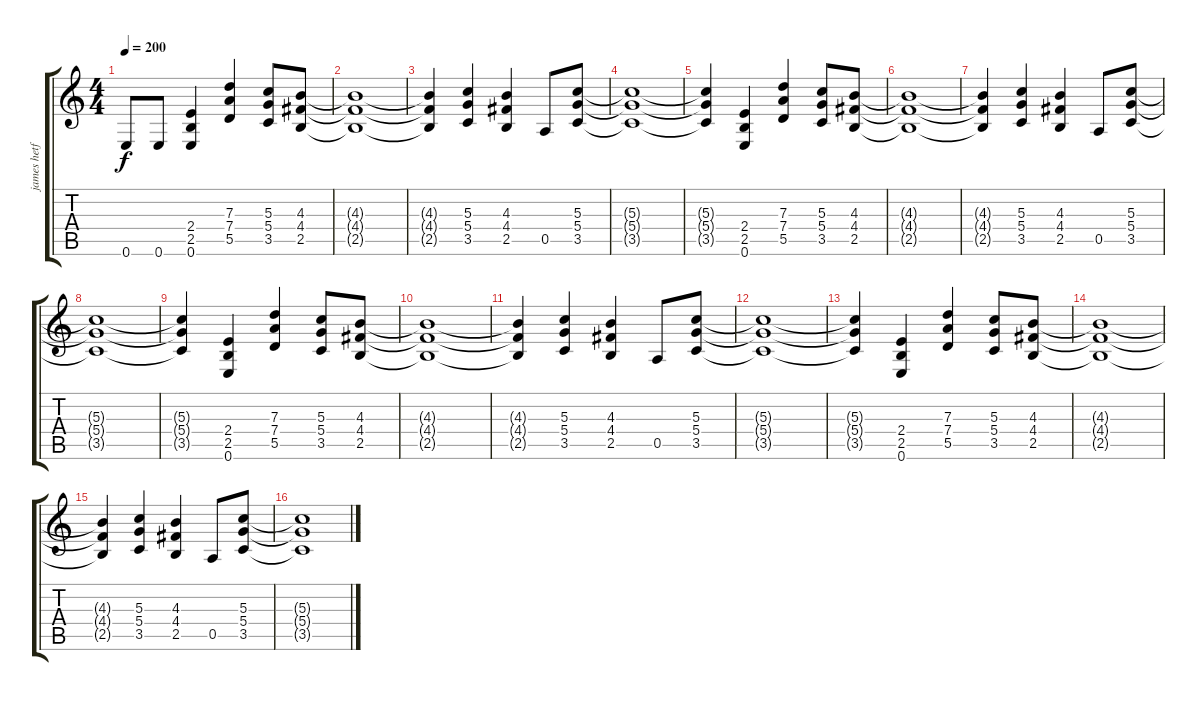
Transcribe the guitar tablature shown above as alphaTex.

\track ("james hetfield" "james hetf") {instrument overdrivenguitar}
\staff {score tabs}
\tuning (E4 B3 G3 D3 A2 E2) {hide}
\ts (4 4)
\tempo 200
\clef g2
\ks c
0.6.8{dy f} 0.6.8 (2.4 2.5 0.6).4 (7.3 7.4 5.5).4 (5.3 5.4 3.5).8 (4.3 4.4 2.5).8 |
(4.3{t} 4.4{t} 2.5{t}).1 |
(4.3{t} 4.4{t} 2.5{t}).4 (5.3 5.4 3.5).4 (4.3 4.4 2.5).4 0.5.8 (5.3 5.4 3.5).8 |
(5.3{t} 5.4{t} 3.5{t}).1 |
(5.3{t} 5.4{t} 3.5{t}).4 (2.4 2.5 0.6).4 (7.3 7.4 5.5).4 (5.3 5.4 3.5).8 (4.3 4.4 2.5).8 |
(4.3{t} 4.4{t} 2.5{t}).1 |
(4.3{t} 4.4{t} 2.5{t}).4 (5.3 5.4 3.5).4 (4.3 4.4 2.5).4 0.5.8 (5.3 5.4 3.5).8 |
(5.3{t} 5.4{t} 3.5{t}).1 |
(5.3{t} 5.4{t} 3.5{t}).4 (2.4 2.5 0.6).4 (7.3 7.4 5.5).4 (5.3 5.4 3.5).8 (4.3 4.4 2.5).8 |
(4.3{t} 4.4{t} 2.5{t}).1 |
(4.3{t} 4.4{t} 2.5{t}).4 (5.3 5.4 3.5).4 (4.3 4.4 2.5).4 0.5.8 (5.3 5.4 3.5).8 |
(5.3{t} 5.4{t} 3.5{t}).1 |
(5.3{t} 5.4{t} 3.5{t}).4 (2.4 2.5 0.6).4 (7.3 7.4 5.5).4 (5.3 5.4 3.5).8 (4.3 4.4 2.5).8 |
(4.3{t} 4.4{t} 2.5{t}).1 |
(4.3{t} 4.4{t} 2.5{t}).4 (5.3 5.4 3.5).4 (4.3 4.4 2.5).4 0.5.8 (5.3 5.4 3.5).8 |
(5.3{t} 5.4{t} 3.5{t}).1
